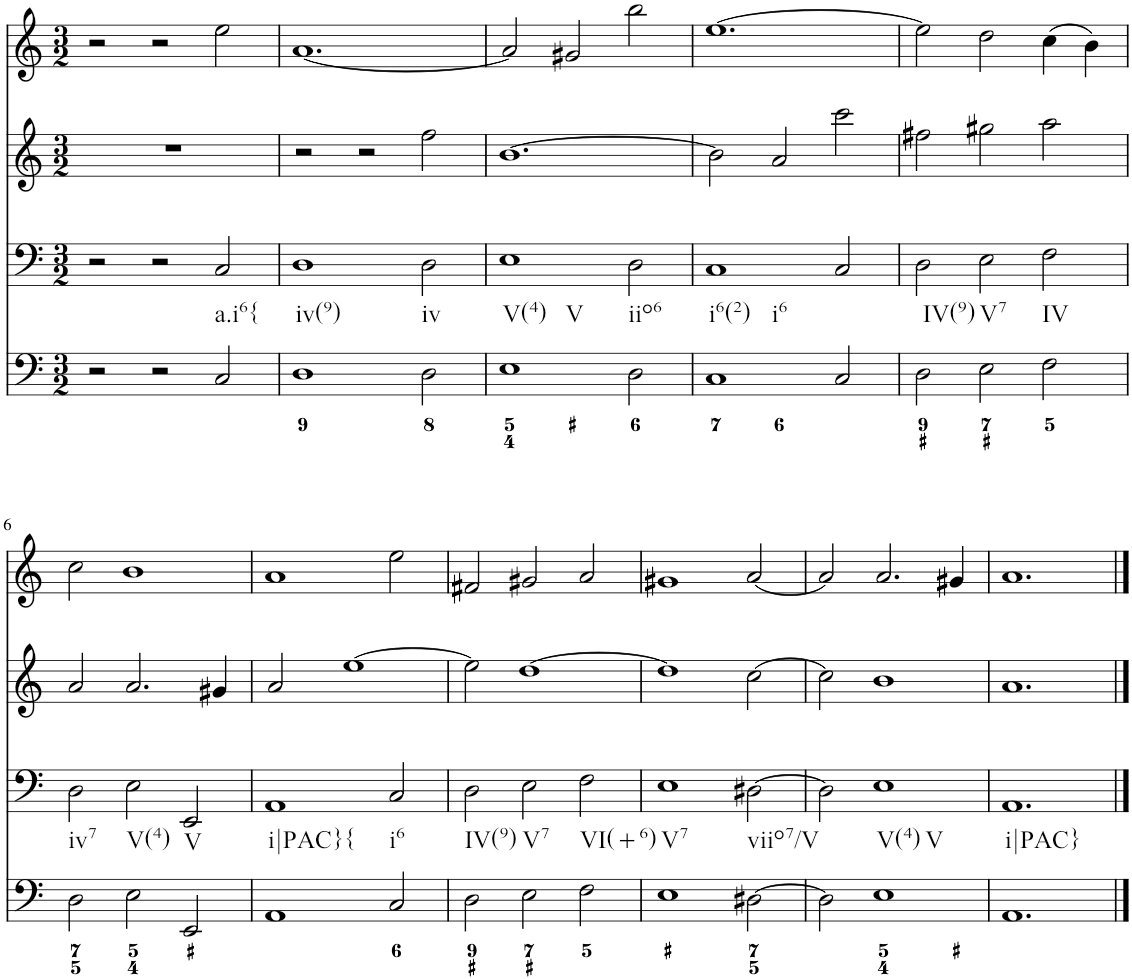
**kern	**kern	**kern	**kern
*part4	*part3	*part2	*part1
*staff4	*staff3	*staff2	*staff1
*I"Piano	*I"Piano	*I"Piano	*I"Piano
*I'Pno	*I'Pno	*I'Pno	*I'Pno
*clefF4	*clefF4	*clefG2	*clefG2
*k[]	*k[]	*k[]	*k[]
*M3/2	*M3/2	*M3/2	*M3/2
=1	=1	=1	=1
2r	2r	1.r	2r
2r	2r	.	2r
!	!LO:TX:b:t=a.i6{	!	!
2C/	2C/	.	2ee\
=2	=2	=2	=2
!	!LO:TX:b:t=iv(9)	!	!
1D	1D	2r	[1.a
.	.	2r	.
!	!LO:TX:b:t=iv	!	!
2D\	2D\	2ff\	.
=3	=3	=3	=3
!	!LO:TX:b:t=V(4)	!	!
!	!LO:TX:b:t=V	!	!
1E	1E	[1.b	2a/]
.	.	.	2g#X/
!	!LO:TX:b:t=iio6	!	!
2D\	2D\	.	2bb\
=4	=4	=4	=4
!	!LO:TX:b:t=i6(2)	!	!
!	!LO:TX:b:t=i6	!	!
1C	1C	2b\]	[1.ee
.	.	2a/	.
2C/	2C/	2ccc\	.
=5	=5	=5	=5
!	!LO:TX:b:t=IV(9)	!	!
2D\	2D\	2ff#X\	2ee\]
!	!LO:TX:b:t=V7	!	!
2E\	2E\	2gg#X\	2dd\
!	!LO:TX:b:t=IV	!	!
2F\	2F\	2aa\	(4cc\
.	.	.	4b\)
!!LO:LB:g=z
=6	=6	=6	=6
!	!LO:TX:b:t=iv7	!	!
2D\	2D\	2a/	2cc\
!	!LO:TX:b:t=V(4)	!	!
2E\	2E\	2.a/	1b
!	!LO:TX:b:t=V	!	!
2EE/	2EE/	.	.
.	.	4g#X/	.
=7	=7	=7	=7
!	!LO:TX:b:t=i|PAC}	!	!
!	!LO:TX:b:t={	!	!
1AA	1AA	2a/	1a
.	.	[1ee	.
!	!LO:TX:b:t=i6	!	!
2C/	2C/	.	2ee\
=8	=8	=8	=8
!	!LO:TX:b:t=IV(9)	!	!
2D\	2D\	2ee\]	2f#X/
!	!LO:TX:b:t=V7	!	!
2E\	2E\	[1dd	2g#X/
!	!LO:TX:b:t=VI(+6)	!	!
2F\	2F\	.	2a/
=9	=9	=9	=9
!	!LO:TX:b:t=V7	!	!
1E	1E	1dd]	1g#X
!	!LO:TX:b:t=viio7/V	!	!
[2D#X\	[2D#X\	[2cc\	[2a/
=10	=10	=10	=10
2D#\]	2D#\]	2cc\]	2a/]
!	!LO:TX:b:t=V(4)	!	!
!	!LO:TX:b:t=V	!	!
1E	1E	1b	2.a/
.	.	.	4g#X/
=11	=11	=11	=11
!	!LO:TX:b:t=i|PAC}	!	!
1.AA	1.AA	1.a	1.a
==	==	==	==
*-	*-	*-	*-
